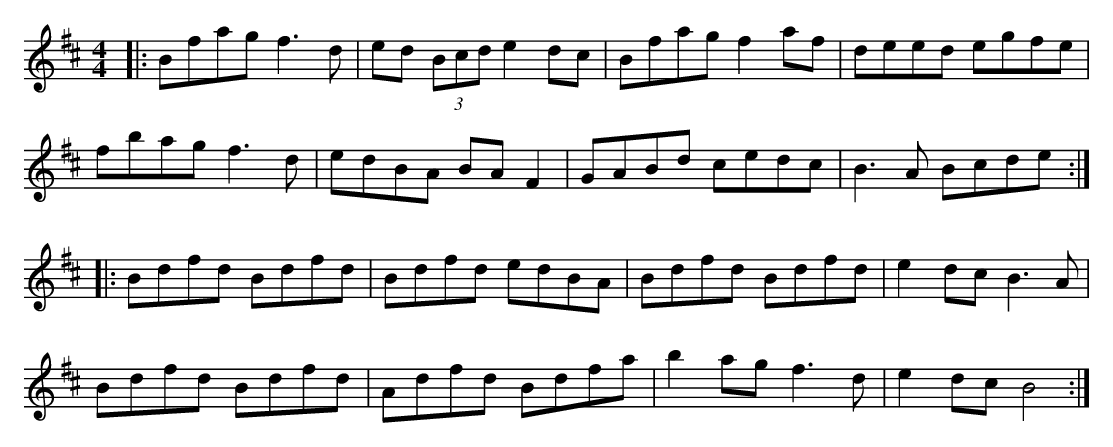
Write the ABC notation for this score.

X:1
M:4/4
K:Bmin
|:Bfag f3d|ed (3Bcd e2dc|Bfag f2af|deed egfe|
fbag f3d|edBA BAF2|GABd cedc|B3A Bcde:|
|:Bdfd Bdfd|Bdfd edBA|Bdfd Bdfd|e2dc B3A|
Bdfd Bdfd|Adfd Bdfa|b2ag f3d|e2 dc B4:|
